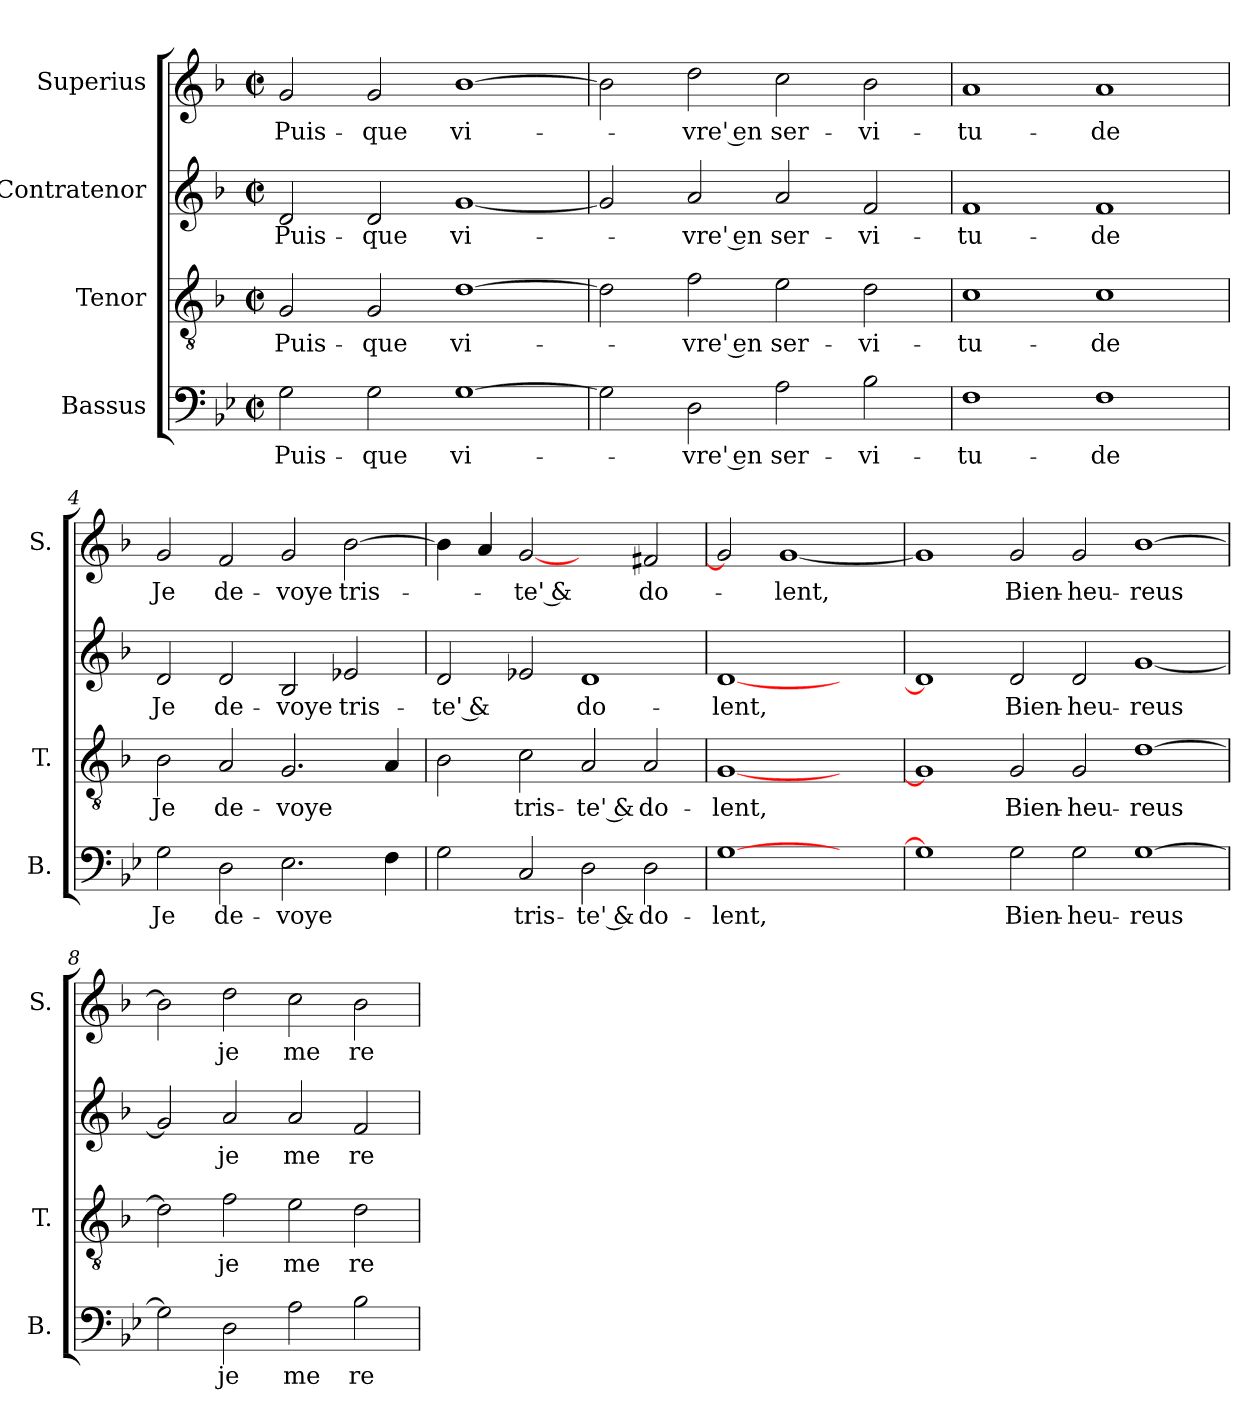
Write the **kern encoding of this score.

**kern	**text	**kern	**text	**kern	**text	**kern	**text
*part4	*part4	*part3	*part3	*part2	*part2	*part1	*part1
*staff4	*staff4	*staff3	*staff3	*staff2	*staff2	*staff1	*staff1
*I"Bassus	*	*I"Tenor	*	*I"Contratenor	*	*I"Superius	*
*I'B.	*	*I'T.	*	*	*	*I'S.	*
*clefF4	*	*clefGv2	*	*clefG2	*	*clefG2	*
*k[b-e-]	*	*k[b-]	*	*k[b-]	*	*k[b-]	*
*B-:	*	*F:	*	*F:	*	*F:	*
*M2/2	*	*M2/2	*	*M2/2	*	*M2/2	*
*met(c|)	*	*met(c|)	*	*met(c|)	*	*met(c|)	*
=1	=1	=1	=1	=1	=1	=1	=1
2G\	Puis-	2G/	Puis-	2d/	Puis-	2g/	Puis-
2G\	-que	2G/	-que	2d/	-que	2g/	-que
[1G\	vi-	[1d\	vi-	[1g/	vi-	[1b-\	vi-
=2	=2	=2	=2	=2	=2	=2	=2
2G\]	.	2d\]	.	2g/]	.	2b-\]	.
2D\	-vre' en	2f\	-vre' en	2a/	-vre' en	2dd\	-vre' en
2A\	ser-	2e\	ser-	2a/	ser-	2cc\	ser-
2B-\	-vi-	2d\	-vi-	2f/	-vi-	2b-\	-vi-
=3	=3	=3	=3	=3	=3	=3	=3
1F\	-tu-	1c\	-tu-	1f/	-tu-	1a/	-tu-
1F\	-de	1c\	-de	1f/	-de	1a/	-de
=4	=4	=4	=4	=4	=4	=4	=4
2G\	Je	2B-\	Je	2d/	Je	2g/	Je
2D\	de-	2A/	de-	2d/	de-	2f/	de-
2.E-\	-voye	2.G/	-voye	2B-/	-voye	2g/	-voye
.	.	.	.	2e-X/	tris-	[2b-\	tris-
4F\	.	4A/	.	.	.	.	.
=5	=5	=5	=5	=5	=5	=5	=5
2G\	.	2B-\	.	2d/	-te' &	4b-\]	.
.	.	.	.	.	.	4a/	.
2C/	tris-	2c\	tris-	2e-X/	.	[2g/	-te' &
2D\	-te' &	2A/	-te' &	1d/	do-	2ryy	.
2D\	do-	2A/	do-	.	.	2f#X/	do-
=6	=6	=6	=6	=6	=6	=6	=6
[1G\	-lent,	[1G/	-lent,	[1d/	-lent,	2g/]	.
.	.	.	.	.	.	[1g/	-lent,
2ryy	.	2ryy	.	2ryy	.	.	.
!!LO:LB:g=z
=7	=7	=7	=7	=7	=7	=7	=7
1G\]	.	1G/]	.	1d/]	.	1g/]	.
2G\	Bien-	2G/	Bien-	2d/	Bien-	2g/	Bien-
2G\	-heu-	2G/	-heu-	2d/	-heu-	2g/	-heu-
[1G\	-reus	[1d\	-reus	[1g/	-reus	[1b-\	-reus
=8	=8	=8	=8	=8	=8	=8	=8
2G\]	.	2d\]	.	2g/]	.	2b-\]	.
2D\	je	2f\	je	2a/	je	2dd\	je
2A\	me	2e\	me	2a/	me	2cc\	me
2B-\	re-	2d\	re-	2f/	re-	2b-\	re-
=	=	=	=	=	=	=	=
*-	*-	*-	*-	*-	*-	*-	*-
